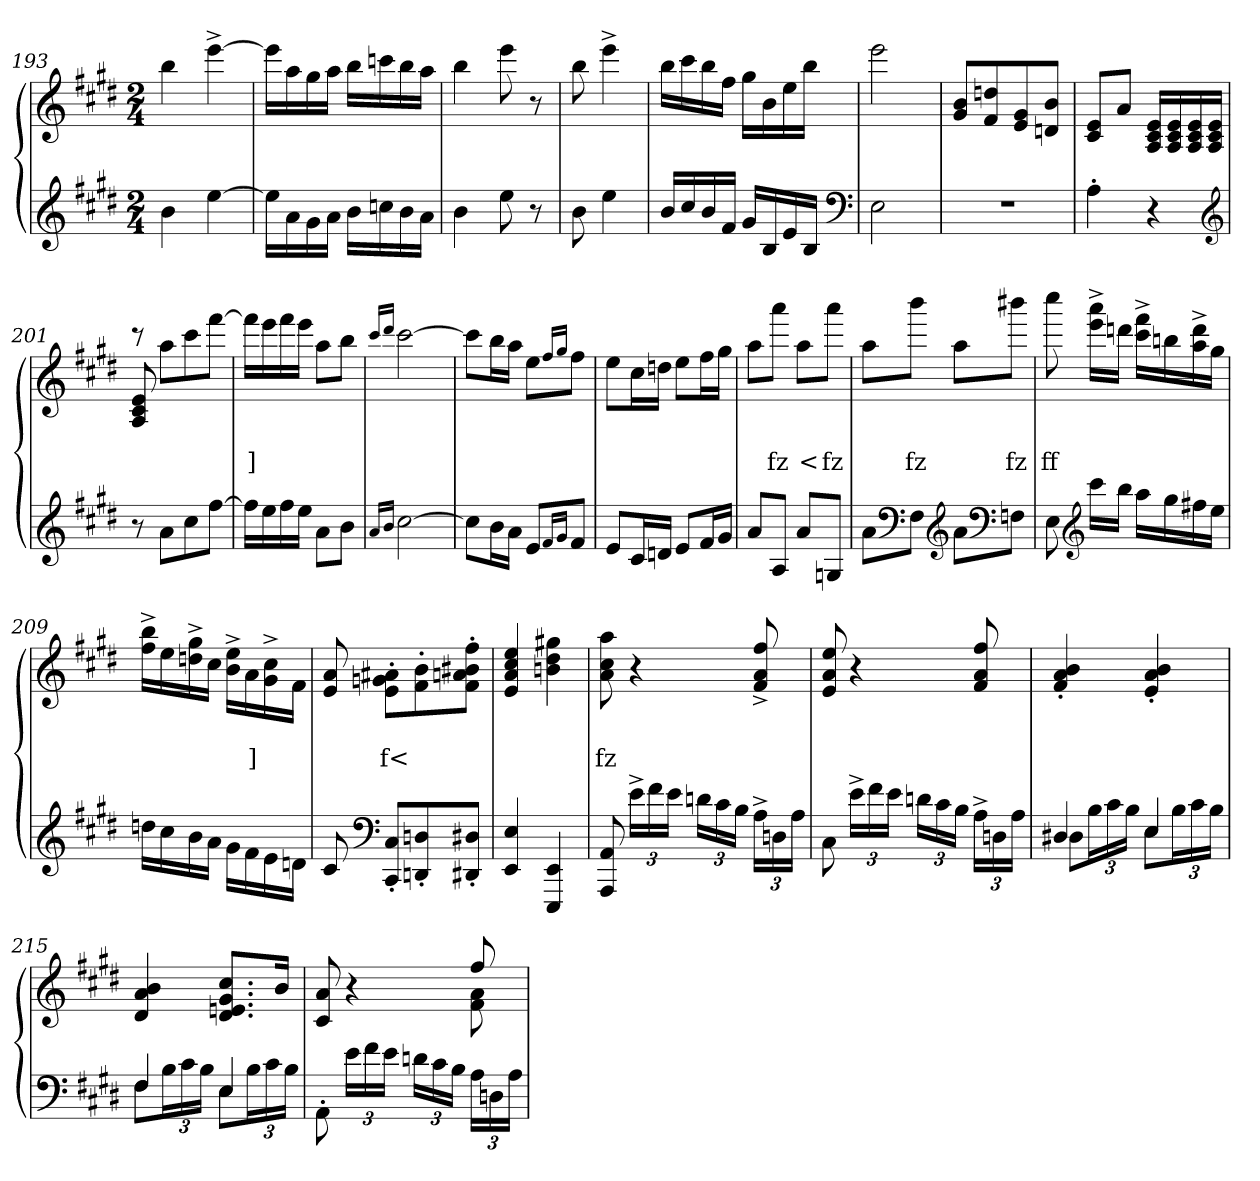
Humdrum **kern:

**kern	**kern	**text	**text
*part2	*part1	*part1	*part1
*staff2	*staff1	*staff1	*staff1
*clefG2	*clefG2	*	*
*k[f#c#g#d#]	*k[f#c#g#d#]	*	*
*M2/4	*M2/4	*	*
=193	=193	=193	=193
4b	4bb	.	.
[4ee	[4eee^>	.	.
=194	=194	=194	=194
16ee\LL]	16eeeLL]	.	.
16a	16aa	.	.
16g#	16gg#	.	.
16aJJ	16aaJJ	.	.
16bLL	16bbLL	.	.
16ccn	16cccn	.	.
16b	16bb	.	.
16aJJ	16aaJJ	.	.
=195	=195	=195	=195
4b	4bb	.	.
8ee	8eee	.	.
8r	8r	.	.
=196	=196	=196	=196
8b	8bb	.	.
4ee	4eee^>	.	.
=197	=197	=197	=197
16bLL	16bbLL	.	.
16cc#	16ccc#	.	.
16b	16bb	.	.
16f#JJ	16ff#JJ	.	.
16g#LL	16gg#LL	.	.
16B	16b	.	.
16e	16ee	.	.
16BJJ	16bbJJ	.	.
*clefF4	*	*	*
=198	=198	=198	=198
2E	2eee	.	.
=199	=199	=199	=199
2r	8b 8g#L	.	.
.	8ddn 8f#	.	.
.	8g# 8e	.	.
.	8b 8dnJ	.	.
=200	=200	=200	=200
4A'>	8e 8c#L	.	.
.	8aJ	.	.
4r	16e 16c# 16ALL	.	.
.	16e 16c# 16A	.	.
.	16e 16c# 16A	.	.
.	16e 16c# 16AJJ	.	.
*clefG2	*	*	*
=201	=201	=201	=201
*	*^	*	*
8r	8r	8e/ 8c# 8A	.	.
8aL	8aa\L	4.ryy	.	.
8cc#	8ccc#	.	.	.
[8ff#J	[8fff#J	.	.	.
*	*v	*v	*	*
=202	=202	=202	=202
16ff#LL]	16fff#LL]	.	]
16ee	16eee	.	.
16ff#	16fff#	.	.
16eeJJ	16eeeJJ	.	.
8a\L	8aa\L	.	.
8bJ	8bbJ	.	.
=203	=203	=203	=203
16qqa/LL	16qqccc#/LL	.	.
16qqb/JJ	16qqddd#/JJ	.	.
[2cc#	[2ccc#	.	.
=204	=204	=204	=204
8cc#L]	8ccc#L]	.	.
16bL	16bbL	.	.
16aJJ	16aaJJ	.	.
8eL	8eeL	.	.
16qqf#/L	16qqff#/L	.	.
16qqg#/J	16qqgg#/J	.	.
8f#J	8ff#J	.	.
=205	=205	=205	=205
8eL	8eeL	.	.
16c#L	16cc#L	.	.
16dnJJ	16ddnJJ	.	.
8eL	8eeL	.	.
16f#L	16ff#L	.	.
16g#JJ	16gg#JJ	.	.
=206	=206	=206	=206
8aL	8aaL	.	.
8AJ	8aaaJ	.	fz
8aL	8aaL	.	<
8GnJ	8aaaJ	.	fz
=207	=207	=207	=207
8aL	8aaL	.	.
*clefF4	*	*	*
8F#J	8bbbJ	.	fz
*clefG2	*	*	*
8aL	8aaL	.	.
*clefF4	*	*	*
8FnJ	8bbb#XJ	.	fz
=208	=208	=208	=208
8E	8cccc#	.	ff
*clefG2	*	*	*
16ccc#LL	16aaa^> 16eee^>LL	.	.
16bbJJ	16dddnJJ	.	.
16aaLL	16fff#^> 16ccc#^>LL	.	.
16gg#	16bbn	.	.
16ff#X	16ddd^> 16aa^>	.	.
16eeJJ	16gg#JJ	.	.
=209	=209	=209	=209
16ddnLL	16bb^> 16ff#^>LL	.	.
16cc#	16ee	.	.
16b	16gg#^> 16ddn^>	.	.
16aJJ	16cc#JJ	.	.
16g#\LL	16ee\^> 16b^>LL	.	.
16f#	16a	.	]
16e	16cc#^> 16g#^>	.	.
16dnJJ	16f#JJ	.	.
=210	=210	=210	=210
8c#	8a 8e	.	.
*clefF4	*	*	*
8C#'> 8CC#'>L	8a#X'> 8gn'> 8e'>L	.	f<
8Dn'> 8DDn'>	8b'> 8f#'>	.	.
8D#X'> 8DD#X'>J	8ff#'> 8b#X'> 8an'> 8f#'>J	.	.
=211	=211	=211	=211
4E 4EE	4ee 4cc# 4a 4e	.	.
4EE 4EEE	4gg#X 4dd# 4bn	.	.
=212	=212	=212	=212
8AA 8AAA	8aa 8cc# 8a	.	fz
24e^>LL	4r	.	.
24f#	.	.	.
24eJJ	.	.	.
24dnLL	.	.	.
24c#	.	.	.
24BJJ	.	.	.
24A^>LL	8ff#/^> 8a^> 8f#^>	.	.
24Dn	.	.	.
24AJJ	.	.	.
=213	=213	=213	=213
8C#\	8ee 8a 8e	.	.
24e^>LL	4r	.	.
24f#	.	.	.
24eJJ	.	.	.
24dnLL	.	.	.
24c#	.	.	.
24BJJ	.	.	.
24A^>LL	8ff#/ 8a 8f#	.	.
24Dn	.	.	.
24AJJ	.	.	.
=214	=214	=214	=214
*^	*	*	*
4D#X	8D#L	4b'> 4a'> 4f#'>	.	.
.	24BL	.	.	.
.	24c#	.	.	.
.	24BJJ	.	.	.
4E	8EL	4b'> 4a'> 4e'>	.	.
.	24BL	.	.	.
.	24c#	.	.	.
.	24BJJ	.	.	.
=215	=215	=215	=215	=215
4F#	8F#L	4b 4a 4d#	.	.
.	24BL	.	.	.
.	24c#	.	.	.
.	24BJJ	.	.	.
4E	8EL	8.cc# 8.g# 8.en 8.d#L	.	.
.	24BL	.	.	.
.	24c#	.	.	.
.	.	16bJk	.	.
.	24BJJ	.	.	.
*v	*v	*	*	*
=216	=216	=216	=216
*	*^	*	*
8AA'>\	8a 8c#	4.ryy	.	.
24eLL	4r	.	.	.
24f#	.	.	.	.
24eJJ	.	.	.	.
24dnLL	.	.	.	.
24c#	.	.	.	.
24BJJ	.	.	.	.
24ALL	8ff#	8a 8f#	.	.
24Dn	.	.	.	.
24AJJ	.	.	.	.
*	*v	*v	*	*
=	=	=	=
*-	*-	*-	*-
